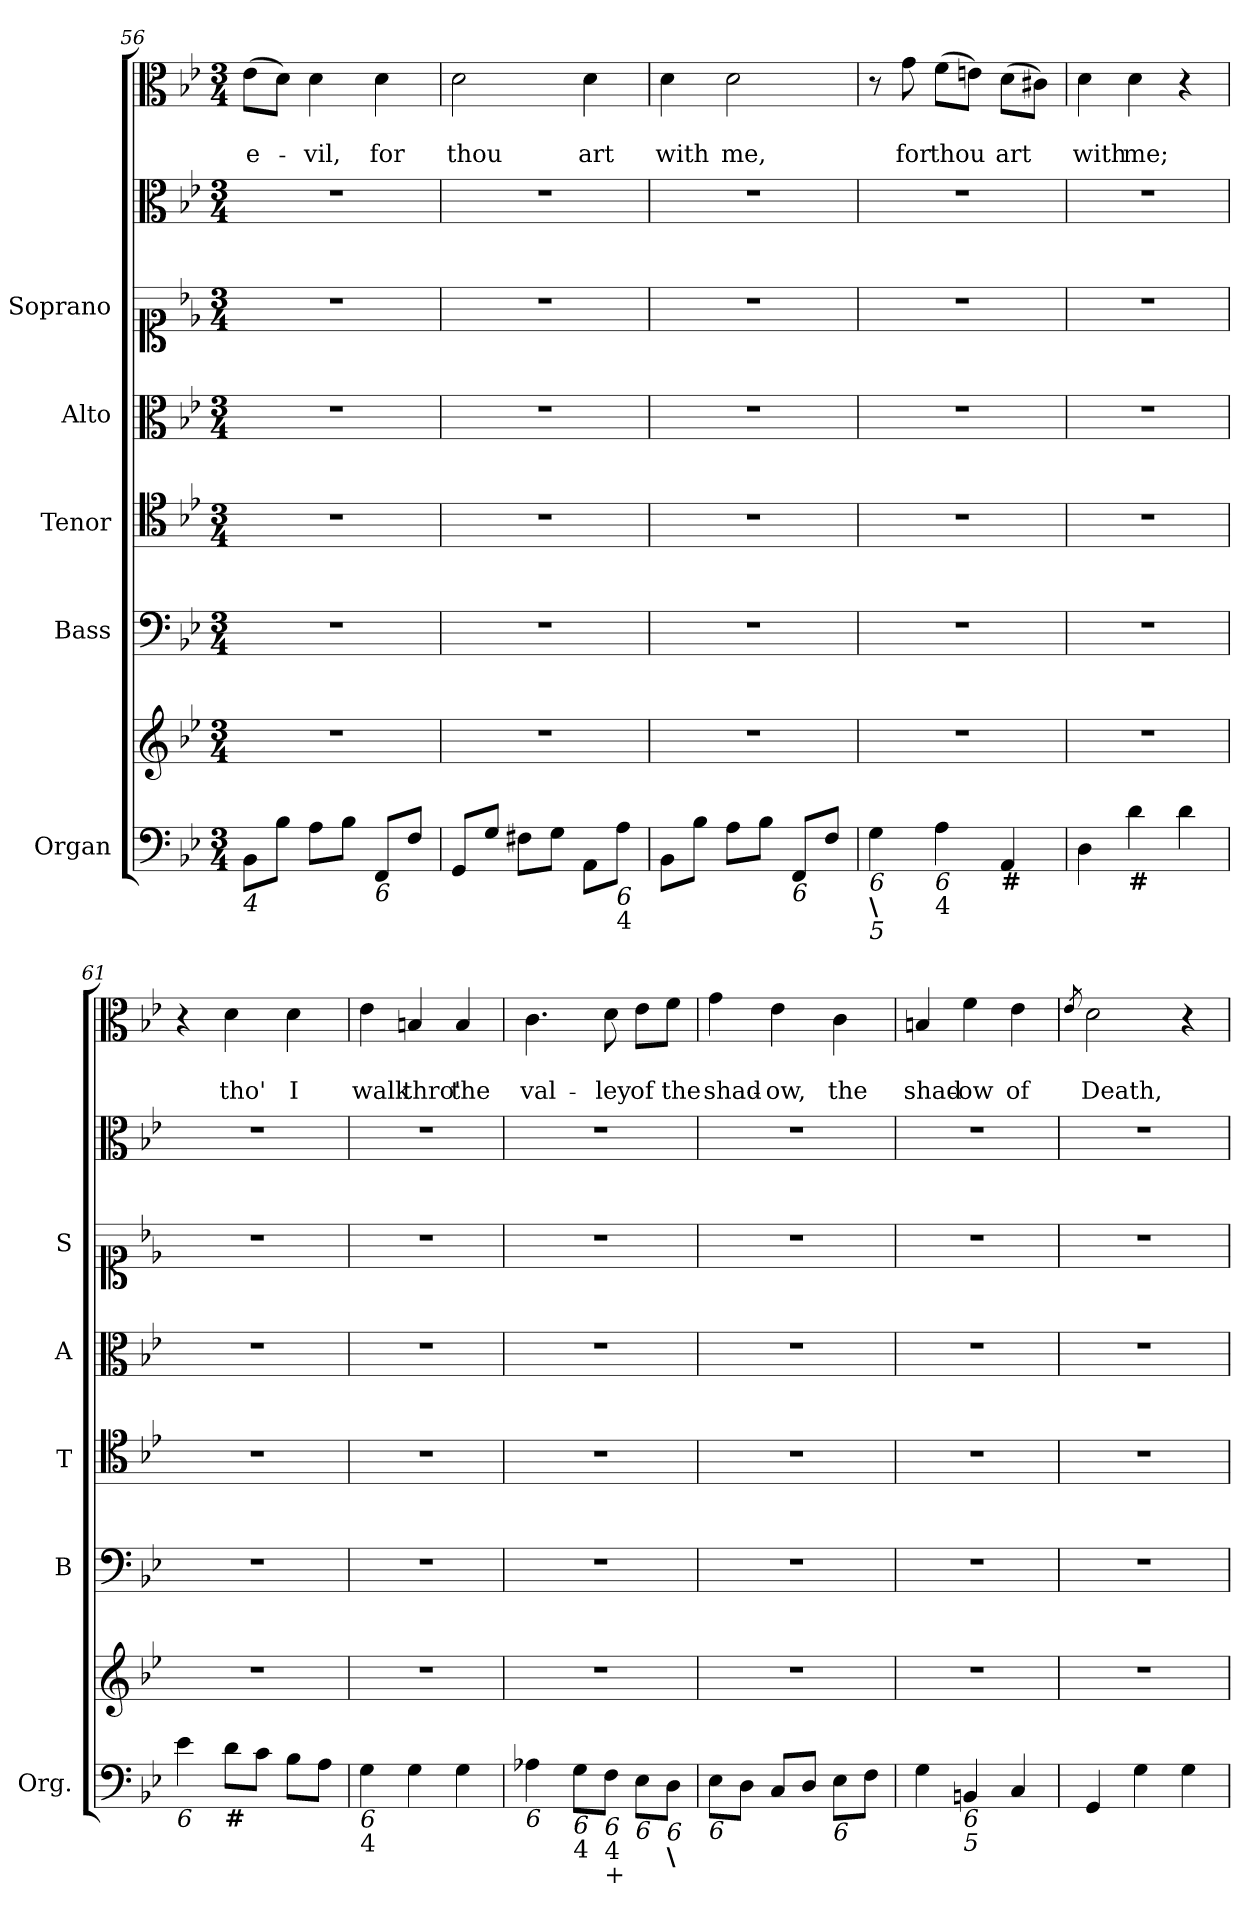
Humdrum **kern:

**kern	**kern	**kern	**kern	**kern	**kern	**kern	**kern	**text	**text
*part7	*part7	*part6	*part5	*part4	*part3	*part2	*part1	*part1	*part1
*staff8	*staff7	*staff6	*staff5	*staff4	*staff3	*staff2	*staff1	*staff1	*staff1
*I"Organ	*	*I"Bass	*I"Tenor	*I"Alto	*I"Soprano	*	*	*	*
*I'Org.	*	*I'B	*I'T	*I'A	*I'S	*	*	*	*
*clefF4	*clefG2	*clefF4	*clefC4	*clefC3	*clefC1	*clefC3	*clefC3	*	*
*k[b-e-]	*k[b-e-]	*k[b-e-]	*k[b-e-]	*k[b-e-]	*k[b-e-]	*k[b-e-]	*k[b-e-]	*	*
*B-:	*B-:	*B-:	*B-:	*B-:	*B-:	*B-:	*B-:	*	*
*M3/4	*M3/4	*M3/4	*M3/4	*M3/4	*M3/4	*M3/4	*M3/4	*	*
=56	=56	=56	=56	=56	=56	=56	=56	=56	=56
!LO:TX:b:i:t=4	!	!	!	!	!	!	!	!	!
!	!	!	!	!	!	!	!	!	!LO:LY:b
8BB-\L	2.r	2.r	2.r	2.r	2.r	2.r	(>8e-\L	.	e-
8B-\J	.	.	.	.	.	.	8d\J)	.	.
!	!	!	!	!	!	!	!	!	!LO:LY:b
8A\L	.	.	.	.	.	.	4d\	.	-vil,
8B-\J	.	.	.	.	.	.	.	.	.
!LO:TX:b:i:t=6	!	!	!	!	!	!	!	!	!
!	!	!	!	!	!	!	!	!	!LO:LY:b
8FF/L	.	.	.	.	.	.	4d\	.	for
8F/J	.	.	.	.	.	.	.	.	.
!!LO:LB:g=z
=57	=57	=57	=57	=57	=57	=57	=57	=57	=57
!	!	!	!	!	!	!	!	!	!LO:LY:b
8GG/L	2.r	2.r	2.r	2.r	2.r	2.r	2d\	.	thou
8G/J	.	.	.	.	.	.	.	.	.
8F#X\L	.	.	.	.	.	.	.	.	.
8G\J	.	.	.	.	.	.	.	.	.
!	!	!	!	!	!	!	!	!	!LO:LY:b
8AA\L	.	.	.	.	.	.	4d\	.	art
!LO:TX:b:i:t=6	!	!	!	!	!	!	!	!	!
!LO:TX:b:t=4	!	!	!	!	!	!	!	!	!
8A\J	.	.	.	.	.	.	.	.	.
=58	=58	=58	=58	=58	=58	=58	=58	=58	=58
!	!	!	!	!	!	!	!	!	!LO:LY:b
8BB-\L	2.r	2.r	2.r	2.r	2.r	2.r	4d\	.	with
8B-\J	.	.	.	.	.	.	.	.	.
!	!	!	!	!	!	!	!	!	!LO:LY:b
8A\L	.	.	.	.	.	.	2d\	.	me,
8B-\J	.	.	.	.	.	.	.	.	.
!LO:TX:b:i:t=6	!	!	!	!	!	!	!	!	!
8FF/L	.	.	.	.	.	.	.	.	.
8F/J	.	.	.	.	.	.	.	.	.
=59	=59	=59	=59	=59	=59	=59	=59	=59	=59
!LO:TX:b:i:t=6	!	!	!	!	!	!	!	!	!
!LO:TX:b:B:t=\	!	!	!	!	!	!	!	!	!
!LO:TX:b:i:t=5	!	!	!	!	!	!	!	!	!
4G\	2.r	2.r	2.r	2.r	2.r	2.r	8r	.	.
!	!	!	!	!	!	!	!	!	!LO:LY:b
.	.	.	.	.	.	.	8g\	.	for
!LO:TX:b:i:t=6	!	!	!	!	!	!	!	!	!
!LO:TX:b:t=4	!	!	!	!	!	!	!	!	!
!	!	!	!	!	!	!	!	!	!LO:LY:b
4A\	.	.	.	.	.	.	(>8f\L	.	thou
.	.	.	.	.	.	.	8en\J)	.	.
!LO:TX:b:B:t=#	!	!	!	!	!	!	!	!	!
!	!	!	!	!	!	!	!	!	!LO:LY:b
4AA/	.	.	.	.	.	.	(>8d\L	.	art
.	.	.	.	.	.	.	8c#X\J)	.	.
=60	=60	=60	=60	=60	=60	=60	=60	=60	=60
!	!	!	!	!	!	!	!	!	!LO:LY:b
4D\	2.r	2.r	2.r	2.r	2.r	2.r	4d\	.	with
!LO:TX:b:B:t=#	!	!	!	!	!	!	!	!	!
!	!	!	!	!	!	!	!	!	!LO:LY:b
4d\	.	.	.	.	.	.	4d\	.	me;
4d\	.	.	.	.	.	.	4r	.	.
=61	=61	=61	=61	=61	=61	=61	=61	=61	=61
!LO:TX:b:i:t=6	!	!	!	!	!	!	!	!	!
4e-\	2.r	2.r	2.r	2.r	2.r	2.r	4r	.	.
!LO:TX:b:B:t=#	!	!	!	!	!	!	!	!	!
!	!	!	!	!	!	!	!	!	!LO:LY:b
8d\L	.	.	.	.	.	.	4d\	.	tho'
8c\J	.	.	.	.	.	.	.	.	.
!	!	!	!	!	!	!	!	!	!LO:LY:b
8B-\L	.	.	.	.	.	.	4d\	.	I
8A\J	.	.	.	.	.	.	.	.	.
=62	=62	=62	=62	=62	=62	=62	=62	=62	=62
!LO:TX:b:i:t=6	!	!	!	!	!	!	!	!	!
!LO:TX:b:t=4	!	!	!	!	!	!	!	!	!
!	!	!	!	!	!	!	!	!	!LO:LY:b
4G\	2.r	2.r	2.r	2.r	2.r	2.r	4e-\	.	walk
!	!	!	!	!	!	!	!	!	!LO:LY:b
4G\	.	.	.	.	.	.	4Bn/	.	thro'
!	!	!	!	!	!	!	!	!	!LO:LY:b
4G\	.	.	.	.	.	.	4B/	.	the
=63	=63	=63	=63	=63	=63	=63	=63	=63	=63
!LO:TX:b:i:t=6	!	!	!	!	!	!	!	!	!
!	!	!	!	!	!	!	!	!	!LO:LY:b
4A-X\	2.r	2.r	2.r	2.r	2.r	2.r	4.c\	.	val-
!LO:TX:b:i:t=6	!	!	!	!	!	!	!	!	!
!LO:TX:b:t=4	!	!	!	!	!	!	!	!	!
8G\L	.	.	.	.	.	.	.	.	.
!LO:TX:b:i:t=6	!	!	!	!	!	!	!	!	!
!LO:TX:b:t=4	!	!	!	!	!	!	!	!	!
!LO:TX:b:i:t=+	!	!	!	!	!	!	!	!	!
!	!	!	!	!	!	!	!	!	!LO:LY:b
8F\J	.	.	.	.	.	.	8d\	.	-ley
!LO:TX:b:i:t=6	!	!	!	!	!	!	!	!	!
!	!	!	!	!	!	!	!	!	!LO:LY:b
8E-\L	.	.	.	.	.	.	8e-\L	.	of
!LO:TX:b:i:t=6	!	!	!	!	!	!	!	!	!
!LO:TX:b:B:t=\	!	!	!	!	!	!	!	!	!
!	!	!	!	!	!	!	!	!	!LO:LY:b
8D\J	.	.	.	.	.	.	8f\J	.	the
!!LO:LB:g=z
=64	=64	=64	=64	=64	=64	=64	=64	=64	=64
!LO:TX:b:i:t=6	!	!	!	!	!	!	!	!	!
!	!	!	!	!	!	!	!	!	!LO:LY:b
8E-\L	2.r	2.r	2.r	2.r	2.r	2.r	4g\	.	shad-
8D\J	.	.	.	.	.	.	.	.	.
!	!	!	!	!	!	!	!	!	!LO:LY:b
8C/L	.	.	.	.	.	.	4e-\	.	-ow,
8D/J	.	.	.	.	.	.	.	.	.
!LO:TX:b:i:t=6	!	!	!	!	!	!	!	!	!
!	!	!	!	!	!	!	!	!	!LO:LY:b
8E-\L	.	.	.	.	.	.	4c\	.	the
8F\J	.	.	.	.	.	.	.	.	.
=65	=65	=65	=65	=65	=65	=65	=65	=65	=65
!	!	!	!	!	!	!	!	!	!LO:LY:b
4G\	2.r	2.r	2.r	2.r	2.r	2.r	4Bn/	.	shad-
!LO:TX:b:i:t=6	!	!	!	!	!	!	!	!	!
!LO:TX:b:i:t=5	!	!	!	!	!	!	!	!	!
!	!	!	!	!	!	!	!	!	!LO:LY:b
4BBn/	.	.	.	.	.	.	4f\	.	-ow
!	!	!	!	!	!	!	!	!	!LO:LY:b
4C/	.	.	.	.	.	.	4e-\	.	of
=66	=66	=66	=66	=66	=66	=66	=66	=66	=66
.	.	.	.	.	.	.	8qe-/	.	.
!	!	!	!	!	!	!	!	!	!LO:LY:b
4GG/	2.r	2.r	2.r	2.r	2.r	2.r	2d\	.	Death,
4G\	.	.	.	.	.	.	.	.	.
4G\	.	.	.	.	.	.	4r	.	.
=	=	=	=	=	=	=	=	=	=
*-	*-	*-	*-	*-	*-	*-	*-	*-	*-
